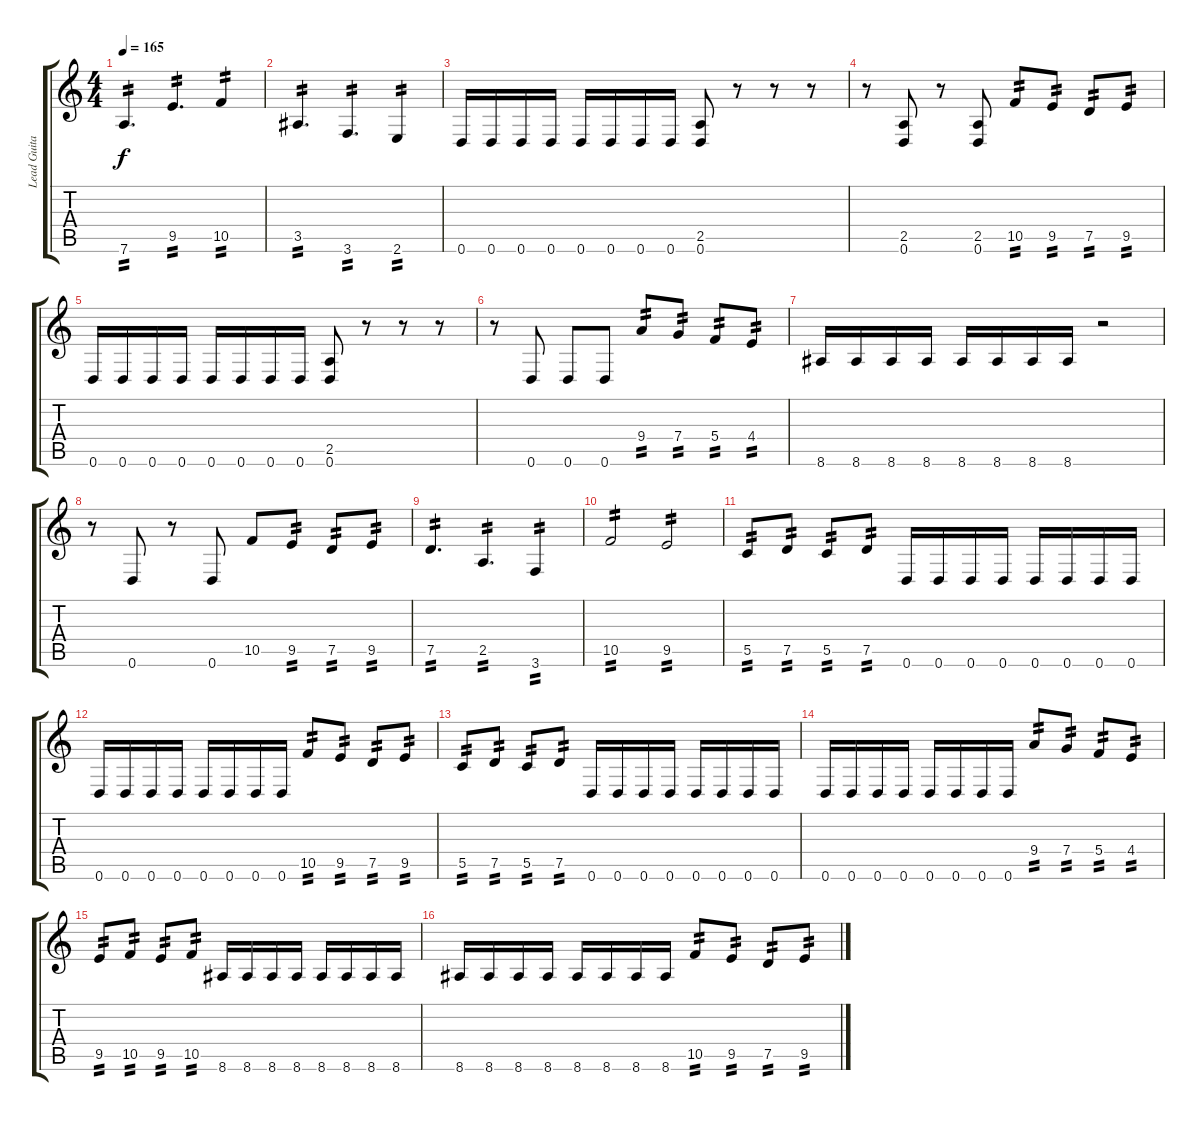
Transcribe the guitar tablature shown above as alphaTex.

\track ("Lead Guitar" "Lead Guita") {instrument distortionguitar}
\staff {score tabs}
\tuning (D4 A3 F3 C3 G2 D2) {hide}
\ts (4 4)
\tempo 165
\clef g2
\ks c
7.6.4{d tp 2 dy f} 9.5.4{d tp 2} 10.5.4{tp 2} |
3.5.4{d tp 2} 3.6.4{d tp 2} 2.6.4{tp 2} |
0.6.16 0.6.16 0.6.16 0.6.16 0.6.16 0.6.16 0.6.16 0.6.16 (2.5 0.6).8 r.8 r.8 r.8 |
r.8 (2.5 0.6).8 r.8 (2.5 0.6).8 10.5.8{tp 2} 9.5.8{tp 2} 7.5.8{tp 2} 9.5.8{tp 2} |
0.6.16 0.6.16 0.6.16 0.6.16 0.6.16 0.6.16 0.6.16 0.6.16 (2.5 0.6).8 r.8 r.8 r.8 |
r.8 0.6.8 0.6.8 0.6.8 9.4.8{tp 2} 7.4.8{tp 2} 5.4.8{tp 2} 4.4.8{tp 2} |
8.6.16 8.6.16 8.6.16 8.6.16 8.6.16 8.6.16 8.6.16 8.6.16 r.2 |
r.8 0.6.8 r.8 0.6.8 10.5.8 9.5.8{tp 2} 7.5.8{tp 2} 9.5.8{tp 2} |
7.5.4{d tp 2} 2.5.4{d tp 2} 3.6.4{tp 2} |
10.5.2{tp 2} 9.5.2{tp 2} |
5.5.8{tp 2} 7.5.8{tp 2} 5.5.8{tp 2} 7.5.8{tp 2} 0.6.16 0.6.16 0.6.16 0.6.16 0.6.16 0.6.16 0.6.16 0.6.16 |
0.6.16 0.6.16 0.6.16 0.6.16 0.6.16 0.6.16 0.6.16 0.6.16 10.5.8{tp 2} 9.5.8{tp 2} 7.5.8{tp 2} 9.5.8{tp 2} |
5.5.8{tp 2} 7.5.8{tp 2} 5.5.8{tp 2} 7.5.8{tp 2} 0.6.16 0.6.16 0.6.16 0.6.16 0.6.16 0.6.16 0.6.16 0.6.16 |
0.6.16 0.6.16 0.6.16 0.6.16 0.6.16 0.6.16 0.6.16 0.6.16 9.4.8{tp 2} 7.4.8{tp 2} 5.4.8{tp 2} 4.4.8{tp 2} |
9.5.8{tp 2} 10.5.8{tp 2} 9.5.8{tp 2} 10.5.8{tp 2} 8.6.16 8.6.16 8.6.16 8.6.16 8.6.16 8.6.16 8.6.16 8.6.16 |
8.6.16 8.6.16 8.6.16 8.6.16 8.6.16 8.6.16 8.6.16 8.6.16 10.5.8{tp 2} 9.5.8{tp 2} 7.5.8{tp 2} 9.5.8{tp 2}
